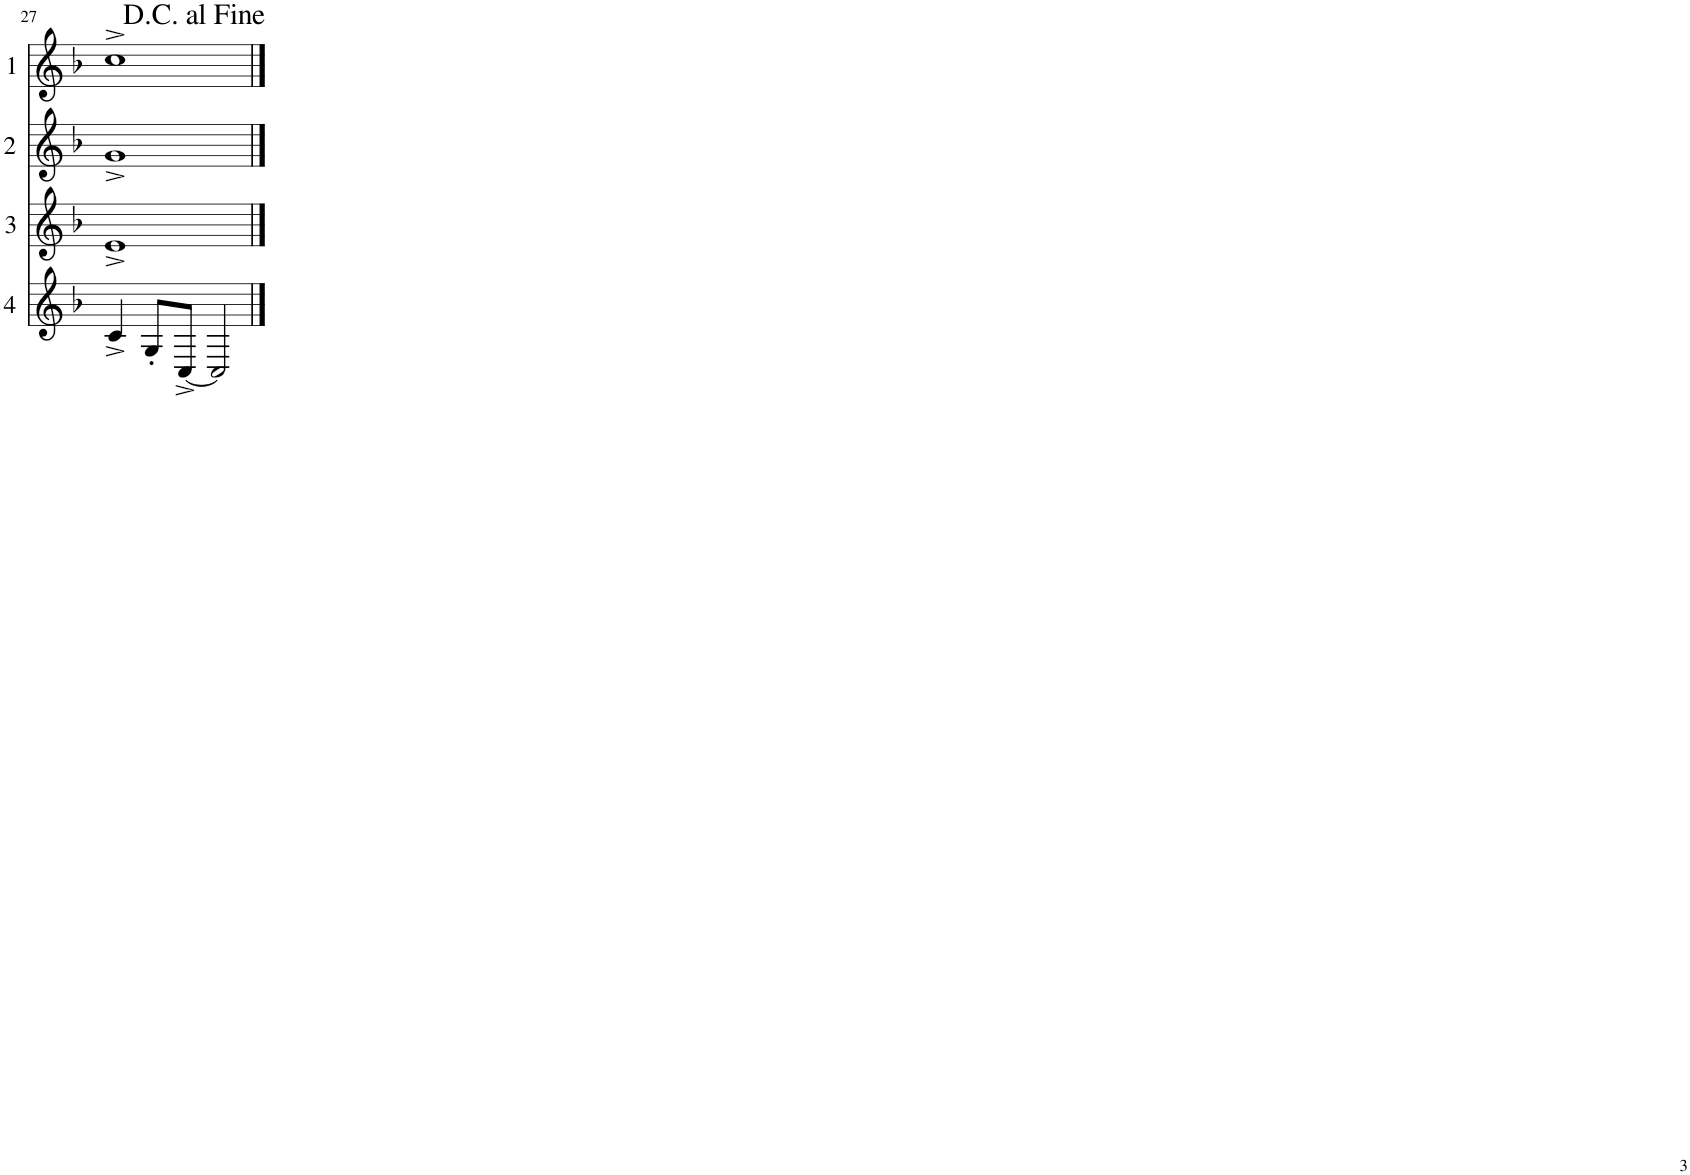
**kern	**kern	**kern	**kern
*part4	*part3	*part2	*part1
*staff4	*staff3	*staff2	*staff1
*I"Cor 4	*I"Cor 3	*I"Cor 2	*I"Cor 1
!!LO:PB:g=z
*clefG2	*clefG2	*clefG2	*clefG2
*Trd4c7	*Trd4c7	*Trd4c7	*Trd4c7
*k[b-]	*k[b-]	*k[b-]	*k[b-]
*M4/4	*M4/4	*M4/4	*M4/4
=27	=27	=27	=27
4c^/	1e^	1g^	1cc^
8G'/L	.	.	.
[8C^/J	.	.	.
2C/]	.	.	.
==	==	==	==
*-	*-	*-	*-
